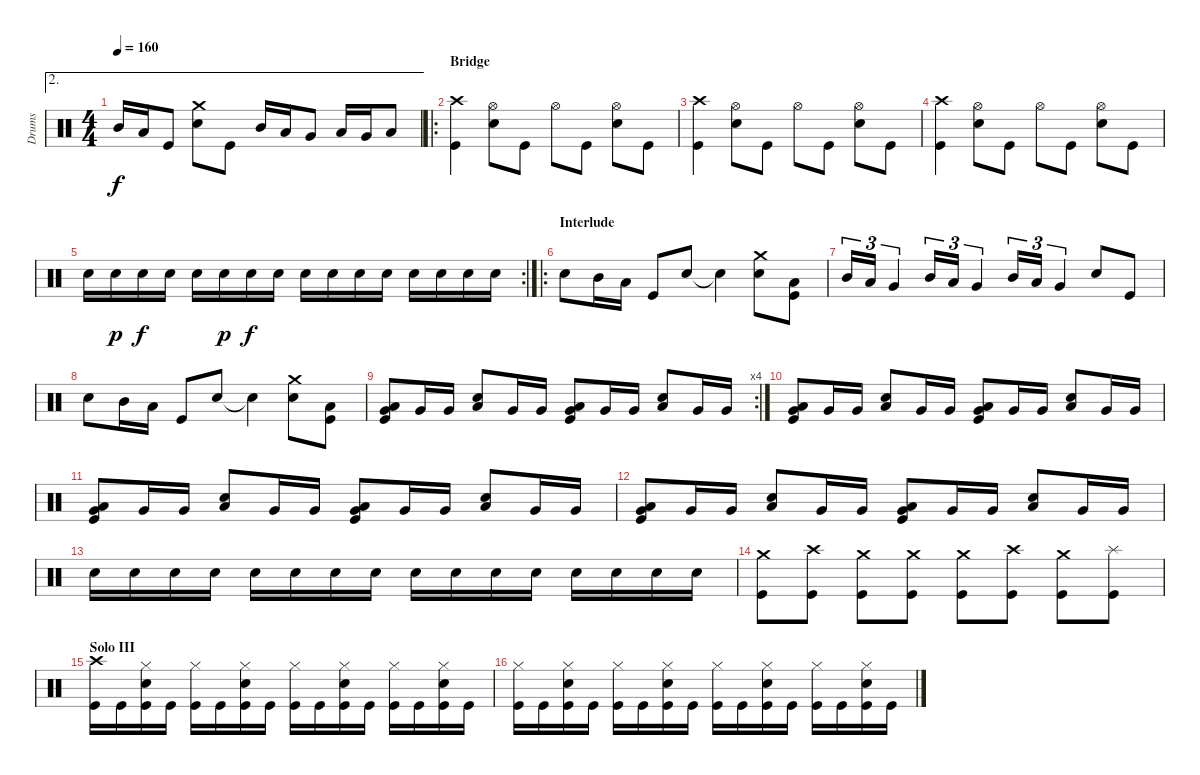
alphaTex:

\track ("Drums" "Drums") {instrument percussion}
\staff {score}
\articulation defaults
\ae 2
\ts (4 4)
\tempo 160
\clef neutral
\ks c "Mid Tom (hit)".16{dy f} "Low Tom (hit)".16 "Kick (hit)".8
("Crash medium (hit)" "Snare (hit) 2").8 "Kick (hit)".8 "Mid Tom (hit)".16 "Low Tom (hit)".16 "Very Low Tom (hit)".8 "Low Tom (hit)".16 "Very Low Tom (hit)".16 "Low Floor Tom (hit)".8 |
\ro
\section ("" "Bridge")
("Crash high (hit)" "Kick (hit)").4 ("Hi-Hat (open)" "Snare (hit) 2").8 "Kick (hit)".8 "Hi-Hat (open)".8 "Kick (hit)".8 ("Hi-Hat (open)" "Snare (hit) 2").8 "Kick (hit)".8 |
("Crash high (hit)" "Kick (hit)").4 ("Hi-Hat (open)" "Snare (hit) 2").8 "Kick (hit)".8 "Hi-Hat (open)".8 "Kick (hit)".8 ("Hi-Hat (open)" "Snare (hit) 2").8 "Kick (hit)".8 |
("Crash high (hit)" "Kick (hit)").4 ("Hi-Hat (open)" "Snare (hit) 2").8 "Kick (hit)".8 "Hi-Hat (open)".8 "Kick (hit)".8 ("Hi-Hat (open)" "Snare (hit) 2").8 "Kick (hit)".8 |
\rc 2 "Snare (hit) 2".16 "Snare (hit) 2".16{dy p} "Snare (hit) 2".16{dy f} "Snare (hit) 2".16 "Snare (hit) 2".16 "Snare (hit) 2".16{dy p} "Snare (hit) 2".16{dy f} "Snare (hit) 2".16 "Snare (hit) 2".16 "Snare (hit) 2".16 "Snare (hit) 2".16 "Snare (hit) 2".16 "Snare (hit) 2".16 "Snare (hit) 2".16 "Snare (hit) 2".16 "Snare (hit) 2".16
|
\ro
\section ("" "Interlude")
"Snare (hit) 2".8 "Mid Tom (hit)".16 "Low Tom (hit)".16 "Kick (hit)".8 "Snare (hit) 2".8 "Snare (hit) 2"{t}.4 ("Crash medium (hit)" "Snare (hit) 2").8 ("Low Tom (hit)" "Kick (hit)").8 |
"Mid Tom (hit)".16{tu (3 2)} "Low Tom (hit)".16{tu (3 2)} "Very Low Tom (hit)".4{tu (3 2)} "Mid Tom (hit)".16{tu (3 2)} "Low Tom (hit)".16{tu (3 2)} "Very Low Tom (hit)".4{tu (3 2)} "Mid Tom (hit)".16{tu (3 2)} "Low Tom (hit)".16{tu (3 2)} "Very Low Tom (hit)".4{tu (3 2)} "Snare (hit) 2".8 "Kick (hit)".8 |
"Snare (hit) 2".8 "Mid Tom (hit)".16 "Low Tom (hit)".16 "Kick (hit)".8 "Snare (hit) 2".8 "Snare (hit) 2"{t}.4 ("Crash medium (hit)" "Snare (hit) 2").8 ("Low Tom (hit)" "Kick (hit)").8 |
\rc 4
("Low Tom (hit)" "Very Low Tom (hit)" "Kick (hit)").8 "Very Low Tom (hit)".16 "Very Low Tom (hit)".16 ("Low Tom (hit)" "Snare (hit) 2").8 "Very Low Tom (hit)".16 "Very Low Tom (hit)".16 ("Low Tom (hit)" "Very Low Tom (hit)" "Kick (hit)").8 "Very Low Tom (hit)".16 "Very Low Tom (hit)".16 ("Low Tom (hit)" "Snare (hit) 2").8 "Very Low Tom (hit)".16 "Very Low Tom (hit)".16 |
("Low Tom (hit)" "Very Low Tom (hit)" "Kick (hit)").8 "Very Low Tom (hit)".16 "Very Low Tom (hit)".16 ("Low Tom (hit)" "Snare (hit) 2").8 "Very Low Tom (hit)".16 "Very Low Tom (hit)".16 ("Low Tom (hit)" "Very Low Tom (hit)" "Kick (hit)").8 "Very Low Tom (hit)".16 "Very Low Tom (hit)".16 ("Low Tom (hit)" "Snare (hit) 2").8 "Very Low Tom (hit)".16 "Very Low Tom (hit)".16 |
("Low Tom (hit)" "Very Low Tom (hit)" "Kick (hit)").8 "Very Low Tom (hit)".16 "Very Low Tom (hit)".16 ("Low Tom (hit)" "Snare (hit) 2").8 "Very Low Tom (hit)".16 "Very Low Tom (hit)".16 ("Low Tom (hit)" "Very Low Tom (hit)" "Kick (hit)").8 "Very Low Tom (hit)".16 "Very Low Tom (hit)".16 ("Low Tom (hit)" "Snare (hit) 2").8 "Very Low Tom (hit)".16 "Very Low Tom (hit)".16 |
("Low Tom (hit)" "Very Low Tom (hit)" "Kick (hit)").8 "Very Low Tom (hit)".16 "Very Low Tom (hit)".16 ("Low Tom (hit)" "Snare (hit) 2").8 "Very Low Tom (hit)".16 "Very Low Tom (hit)".16 ("Low Tom (hit)" "Very Low Tom (hit)" "Kick (hit)").8 "Very Low Tom (hit)".16 "Very Low Tom (hit)".16 ("Low Tom (hit)" "Snare (hit) 2").8 "Very Low Tom (hit)".16 "Very Low Tom (hit)".16 |
"Snare (hit) 2".16 "Snare (hit) 2".16 "Snare (hit) 2".16 "Snare (hit) 2".16 "Snare (hit) 2".16 "Snare (hit) 2".16 "Snare (hit) 2".16 "Snare (hit) 2".16 "Snare (hit) 2".16 "Snare (hit) 2".16 "Snare (hit) 2".16 "Snare (hit) 2".16 "Snare (hit) 2".16 "Snare (hit) 2".16 "Snare (hit) 2".16 "Snare (hit) 2".16 |
("Crash medium (hit)" "Kick (hit)").8 ("Crash high (hit)" "Kick (hit)").8 ("Crash medium (hit)" "Kick (hit)").8 ("Crash medium (hit)" "Kick (hit)").8 ("Crash medium (hit)" "Kick (hit)").8 ("Crash high (hit)" "Kick (hit)").8 ("Crash medium (hit)" "Kick (hit)").8 ("Splash (hit)" "Kick (hit)").8 |
\section ("" "Solo III")
("Crash high (hit)" "Kick (hit)").16 "Kick (hit)".16 ("Hi-Hat (closed)" "Snare (hit) 2" "Kick (hit)").16 "Kick (hit)".16 ("Hi-Hat (closed)" "Kick (hit)").16 "Kick (hit)".16 ("Hi-Hat (closed)" "Snare (hit) 2" "Kick (hit)").16 "Kick (hit)".16 ("Hi-Hat (closed)" "Kick (hit)").16 "Kick (hit)".16 ("Hi-Hat (closed)" "Snare (hit) 2" "Kick (hit)").16 "Kick (hit)".16 ("Hi-Hat (closed)" "Kick (hit)").16 "Kick (hit)".16 ("Hi-Hat (closed)" "Snare (hit) 2" "Kick (hit)").16 "Kick (hit)".16 |
("Hi-Hat (closed)" "Kick (hit)").16 "Kick (hit)".16 ("Hi-Hat (closed)" "Snare (hit) 2" "Kick (hit)").16 "Kick (hit)".16 ("Hi-Hat (closed)" "Kick (hit)").16 "Kick (hit)".16 ("Hi-Hat (closed)" "Snare (hit) 2" "Kick (hit)").16 "Kick (hit)".16 ("Hi-Hat (closed)" "Kick (hit)").16 "Kick (hit)".16 ("Hi-Hat (closed)" "Snare (hit) 2" "Kick (hit)").16 "Kick (hit)".16 ("Hi-Hat (closed)" "Kick (hit)").16 "Kick (hit)".16 ("Hi-Hat (closed)" "Snare (hit) 2" "Kick (hit)").16 "Kick (hit)".16
